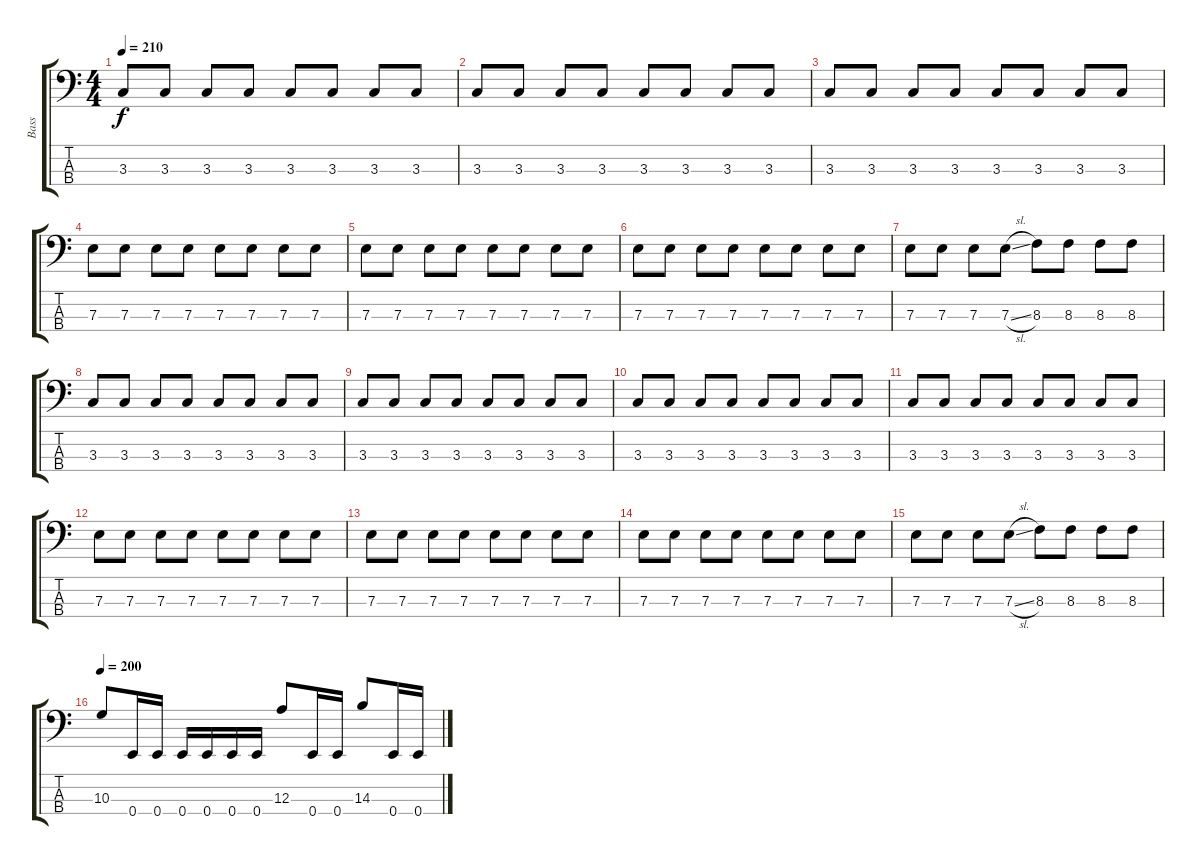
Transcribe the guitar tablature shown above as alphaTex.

\track ("Bass" "Bass") {instrument electricbassfinger}
\staff {score tabs}
\tuning (G2 D2 A1 E1) {hide}
\ts (4 4)
\tempo 210
\clef f4
\ks c
3.3.8{dy f} 3.3.8 3.3.8 3.3.8 3.3.8 3.3.8 3.3.8 3.3.8 |
3.3.8 3.3.8 3.3.8 3.3.8 3.3.8 3.3.8 3.3.8 3.3.8 |
3.3.8 3.3.8 3.3.8 3.3.8 3.3.8 3.3.8 3.3.8 3.3.8 |
7.3.8 7.3.8 7.3.8 7.3.8 7.3.8 7.3.8 7.3.8 7.3.8 |
7.3.8 7.3.8 7.3.8 7.3.8 7.3.8 7.3.8 7.3.8 7.3.8 |
7.3.8 7.3.8 7.3.8 7.3.8 7.3.8 7.3.8 7.3.8 7.3.8 |
7.3.8 7.3.8 7.3.8 7.3{sl}.8 8.3.8 8.3.8 8.3.8 8.3.8 |
3.3.8 3.3.8 3.3.8 3.3.8 3.3.8 3.3.8 3.3.8 3.3.8 |
3.3.8 3.3.8 3.3.8 3.3.8 3.3.8 3.3.8 3.3.8 3.3.8 |
3.3.8 3.3.8 3.3.8 3.3.8 3.3.8 3.3.8 3.3.8 3.3.8 |
3.3.8 3.3.8 3.3.8 3.3.8 3.3.8 3.3.8 3.3.8 3.3.8 |
7.3.8 7.3.8 7.3.8 7.3.8 7.3.8 7.3.8 7.3.8 7.3.8 |
7.3.8 7.3.8 7.3.8 7.3.8 7.3.8 7.3.8 7.3.8 7.3.8 |
7.3.8 7.3.8 7.3.8 7.3.8 7.3.8 7.3.8 7.3.8 7.3.8 |
7.3.8 7.3.8 7.3.8 7.3{sl}.8 8.3.8 8.3.8 8.3.8 8.3.8 |
\tempo 200
10.3.8 0.4.16 0.4.16 0.4.16 0.4.16 0.4.16 0.4.16 12.3.8 0.4.16 0.4.16 14.3.8 0.4.16 0.4.16
